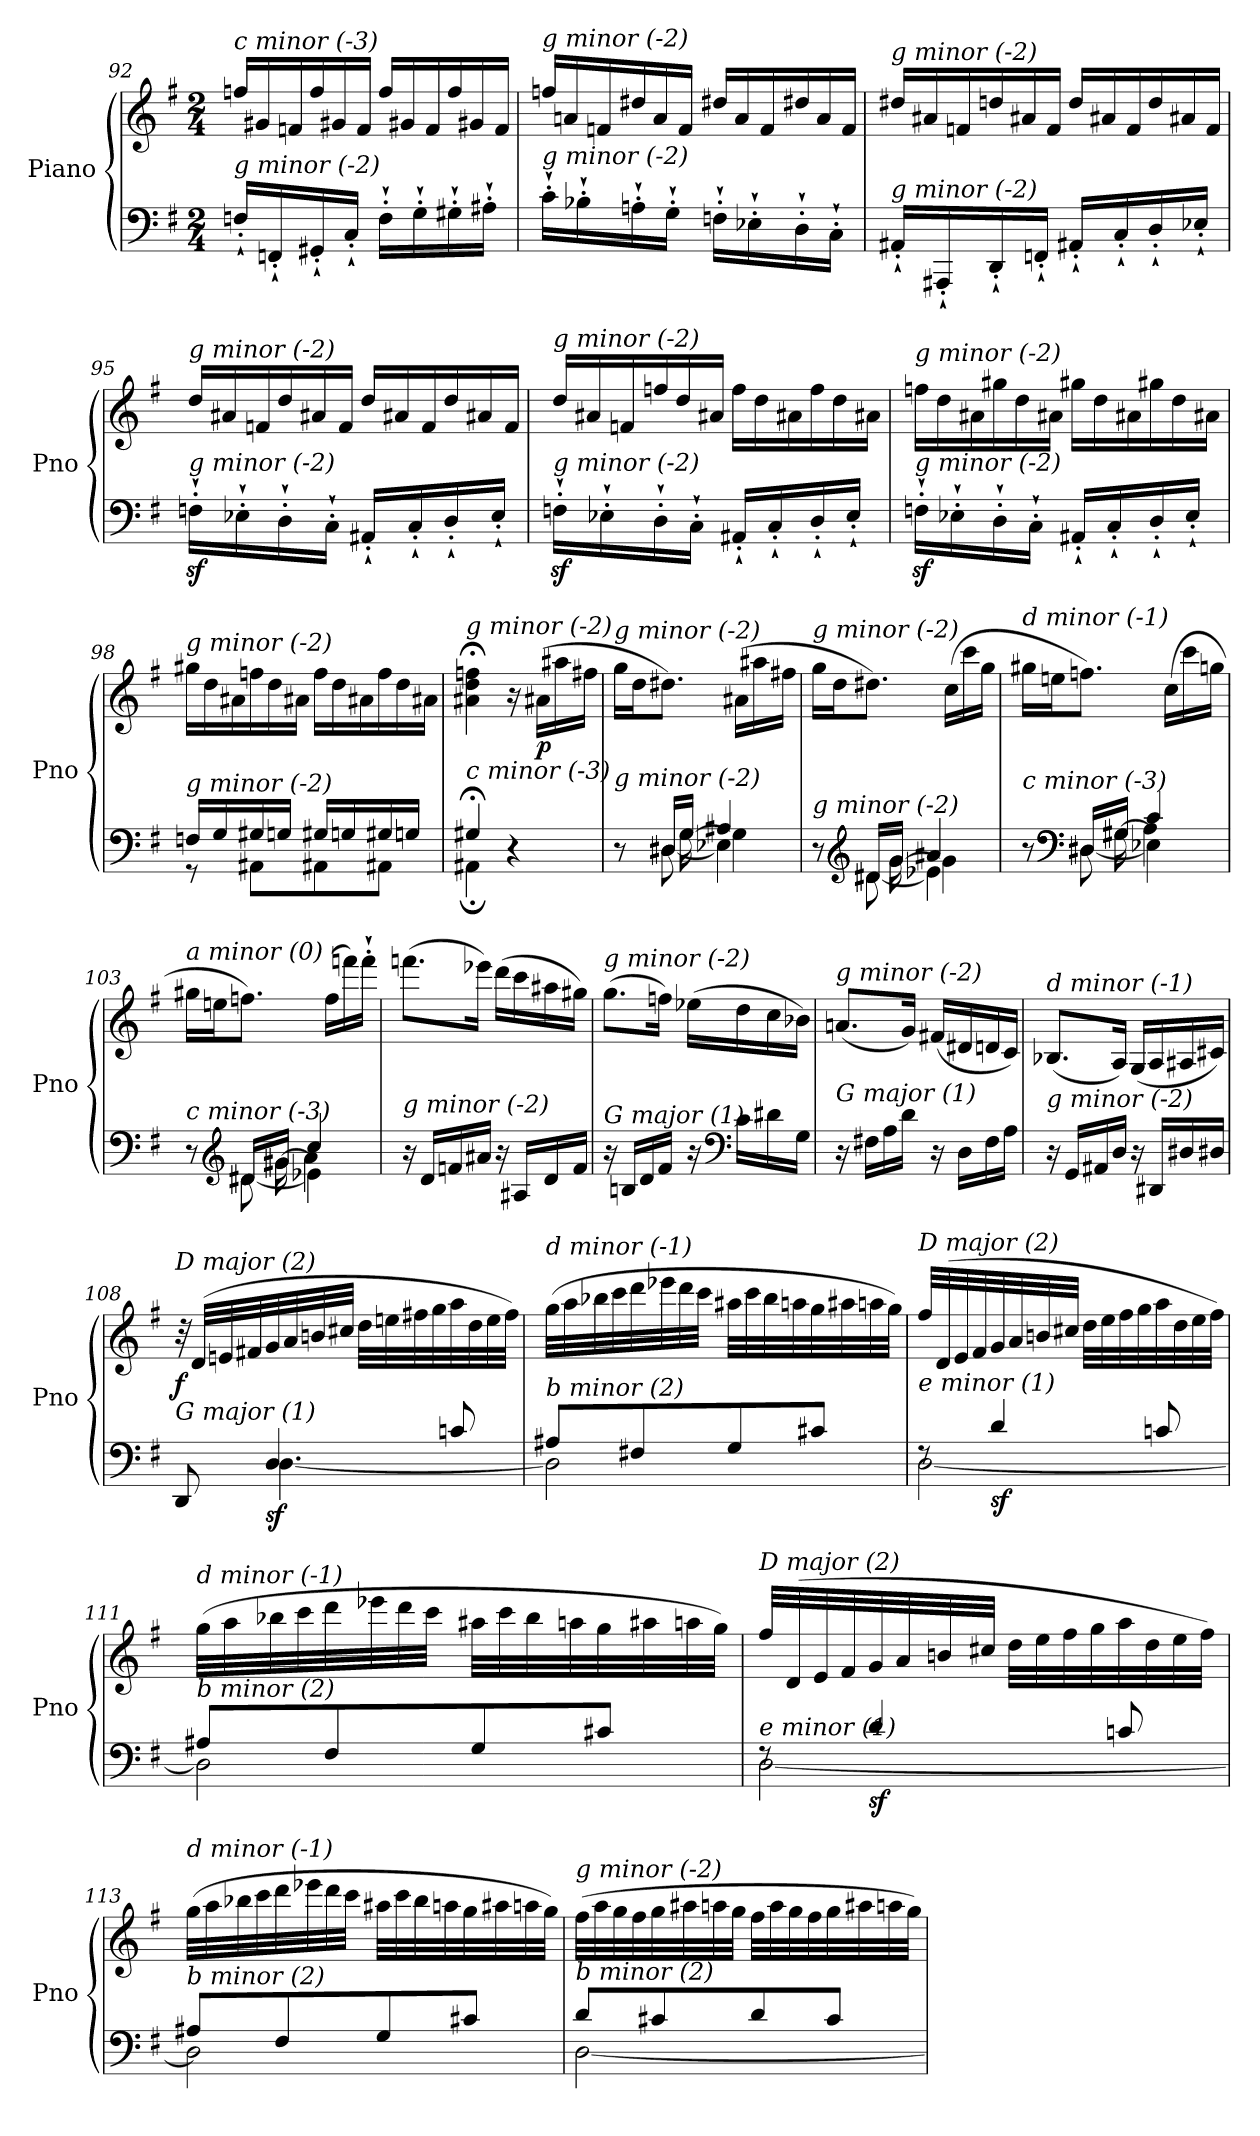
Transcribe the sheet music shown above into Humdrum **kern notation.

**kern	**kern	**dynam
*part1	*part1	*part1
*staff2	*staff1	*staff1/2
*I"Piano	*	*
*I'Pno	*	*
*clefF4	*clefG2	*
*k[f#]	*k[f#]	*
*M2/4	*M2/4	*
*	*Xtuplet	*
=92	=92	=92
!	!LO:TX:i:t=c minor (-3)	!
!LO:TX:i:t=g minor (-2)	!	!
16Fn`'/LL	24ffn/LL	.
.	24g#Xi/	.
16FFn`'/	.	.
.	24fn/	.
16GG#X`'i/	24ff/	.
.	24g#Xi/	.
16C`'/JJ	.	.
.	24f/JJ	.
16F`'\LL	24ff/LL	.
.	24g#Xi/	.
16G`'\	.	.
.	24f/	.
16G#X`'i\	24ff/	.
.	24g#Xi/	.
16A#X`'i\JJ	.	.
.	24f/JJ	.
=93	=93	=93
!	!LO:TX:i:t=g minor (-2)	!
!LO:TX:i:t=g minor (-2)	!	!
16c`'\LL	24ffn/LL	.
.	24an/	.
16B-X`'j\	.	.
.	24fn/	.
16An`'\	24dd#Xi/	.
.	24a/	.
16G`'\JJ	.	.
.	24f/JJ	.
16Fn`'\LL	24dd#Xi/LL	.
.	24a/	.
16E-X`'j\	.	.
.	24f/	.
16D`'\	24dd#Xi/	.
.	24a/	.
16C`'\JJ	.	.
.	24f/JJ	.
!!LO:LB:g=z
=94	=94	=94
!	!LO:TX:i:t=g minor (-2)	!
!LO:TX:i:t=g minor (-2)	!	!
16AA#X`'i/LL	24dd#Xi/LL	.
.	24a#Xi/	.
16AAA#X`'i/	.	.
.	24fn/	.
16DD`'/	24dd/	.
.	24a#Xi/	.
16FFn`'/JJ	.	.
.	24f/JJ	.
16AA#X`'i/LL	24dd/LL	.
.	24a#Xi/	.
16C`'/	.	.
.	24f/	.
16D`'/	24dd/	.
.	24a#Xi/	.
16E-X`'j/JJ	.	.
.	24f/JJ	.
=95	=95	=95
!	!LO:TX:i:t=g minor (-2)	!
!LO:TX:i:t=g minor (-2)	!	!
16Fnz<`'\LL	24dd/LL	.
.	24a#Xi/	.
16E-X`'j\	.	.
.	24fn/	.
16D`'\	24dd/	.
.	24a#Xi/	.
16C`'\JJ	.	.
.	24f/JJ	.
16AA#X`'i/LL	24dd/LL	.
.	24a#Xi/	.
16C`'/	.	.
.	24f/	.
16D`'/	24dd/	.
.	24a#Xi/	.
16E-`'j/JJ	.	.
.	24f/JJ	.
=96	=96	=96
!	!LO:TX:i:t=g minor (-2)	!
!LO:TX:i:t=g minor (-2)	!	!
16Fnz<`'\LL	24dd/LL	.
.	24a#Xi/	.
16E-X`'j\	.	.
.	24fn/	.
16D`'\	24ffn/	.
.	24dd/	.
16C`'\JJ	.	.
.	24a#Xi/JJ	.
16AA#X`'i/LL	24ff\LL	.
.	24dd\	.
16C`'/	.	.
.	24a#Xi\	.
16D`'/	24ff\	.
.	24dd\	.
16E-`'j/JJ	.	.
.	24a#Xi\JJ	.
!!LO:LB:g=z
=97	=97	=97
!	!LO:TX:i:t=g minor (-2)	!
!LO:TX:i:t=g minor (-2)	!	!
16Fnz<`'\LL	24ffn\LL	.
.	24dd\	.
16E-X`'j\	.	.
.	24a#Xi\	.
16D`'\	24gg#Xi\	.
.	24dd\	.
16C`'\JJ	.	.
.	24a#Xi\JJ	.
16AA#X`'i/LL	24gg#Xi\LL	.
.	24dd\	.
16C`'/	.	.
.	24a#Xi\	.
16D`'/	24gg#Xi\	.
.	24dd\	.
16E-`'j/JJ	.	.
.	24a#Xi\JJ	.
=98	=98	=98
*^	*	*
!	!	!LO:TX:i:t=g minor (-2)	!
!LO:TX:i:t=g minor (-2)	!	!	!
16Fn/LL	8r	24gg#Xi\LL	.
.	.	24dd\	.
16G/	.	.	.
.	.	24a#Xi\	.
16G#Xi/	8AA#Xi\L	24ffn\	.
.	.	24dd\	.
16G/JJ	.	.	.
.	.	24a#Xi\JJ	.
16G#Xi/LL	8AA#Xi\	24ff\LL	.
.	.	24dd\	.
16G/	.	.	.
.	.	24a#Xi\	.
16G#Xi/	8AA#Xi\J	24ff\	.
.	.	24dd\	.
16G/JJ	.	.	.
.	.	24a#Xi\JJ	.
=99	=99	=99	=99
*	*	*^	*
!	!	!LO:TX:i:t=g minor (-2)	!	!
!LO:TX:i:t=c minor (-3)	!	!	!	!
4G#X;<i/	4AA#X;i\	4a#Xi\;< 4dd\;< 4ffn\;<	4ryy	.
4r	4ryy	16r	4ryy	.
!	!	!	!	!LO:DY:b
.	.	(16a#Xi\LL	.	p
.	.	16aa#Xi\	.	.
.	.	16ff#X\JJ	.	.
=100	=100	=100	=100	=100
*	*^	*	*^	*
!	!	!	!LO:TX:i:t=g minor (-2)	!	!	!
!LO:TX:i:t=g minor (-2)	!	!	!	!	!	!
8r	8ryy	8.ryy	16gg\LL	8ryy	8.ryy	.
.	.	.	16dd\J	.	.	.
16D#Xi/LL	[8D#Xi\	.	8.dd#Xi\J)	4.ryy	.	.
16G/JJ	.	[16G\	.	.	4ryy	.
4A#Xi/	4E-X\]	4G\]	.	.	.	.
.	.	.	(16a#Xi\LL	.	.	.
.	.	.	16aa#Xi\	.	.	.
.	.	.	16ff#X\JJ	.	16ryy	.
!!LO:LB:g=z	!!	!!
=101	=101	=101	=101	=101	=101	=101
!	!	!	!LO:TX:i:t=g minor (-2)	!	!	!
!LO:TX:i:t=g minor (-2)	!	!	!	!	!	!
8r	8ryy	8.ryy	16gg\LL	8ryy	8.ryy	.
.	.	.	16dd\J	.	.	.
*clefG2	*	*	*	*	*	*
16d#Xi/LL	[8d#Xi\	.	8.dd#Xi\J)	4.ryy	.	.
16g/JJ	.	[16g\	.	.	4ryy	.
4a#Xi/	4e-X\]	4g\]	.	.	.	.
.	.	.	(16cc\LL	.	.	.
.	.	.	16ccc\	.	.	.
.	.	.	16gg\JJ	.	16ryy	.
=102	=102	=102	=102	=102	=102	=102
!	!	!	!LO:TX:i:t=d minor (-1)	!	!	!
!LO:TX:i:t=c minor (-3)	!	!	!	!	!	!
8r	8ryy	8.ryy	16gg#Xi\LL	8ryy	8.ryy	.
.	.	.	16een\J	.	.	.
*clefF4	*	*	*	*	*	*
16D#Xi/LL	[8D#Xi\	.	8.ffn\J)	4.ryy	.	.
16G#Xi/JJ	.	[16G#Xi\	.	.	4ryy	.
4c/	4E-X\]	4A-\]	.	.	.	.
.	.	.	(16cc\LL	.	.	.
.	.	.	16ccc\	.	.	.
.	.	.	16gg\JJ	.	16ryy	.
=103	=103	=103	=103	=103	=103	=103
!	!	!	!LO:TX:i:t=a minor (0)	!	!	!
!LO:TX:i:t=c minor (-3)	!	!	!	!	!	!
8r	8ryy	8.ryy	16gg#Xi\LL	8ryy	8.ryy	.
.	.	.	16een\J	.	.	.
*clefG2	*	*	*	*	*	*
16d#Xi/LL	[8d#Xi\	.	8.ffn\J)	4.ryy	.	.
16g#Xi/JJ	.	[16g#Xi\	.	.	4ryy	.
4cc/	4e-X\]	4a-\]	.	.	.	.
.	.	.	(16ff\LL	.	.	.
.	.	.	16fffn\)	.	.	.
.	.	.	16fff`'\JJ	.	16ryy	.
*v	*v	*v	*	*	*	*
=104	=104	=104	=104	=104
!	!LO:TX:i:t=g minor (-2)	!	!	!
!LO:TX:i:t=g minor (-2)	!	!	!	!
*	*v	*v	*v	*
16r	(8.fffn\L	.
16d/LL	.	.
16fn/	.	.
16a#Xi/JJ	16eee-Xj\Jk)	.
16r	(16ddd\LL	.
16A#Xi/LL	16ccc\	.
16d/	16aa#Xi\	.
16f/JJ	16gg#Xi\JJ)	.
!!LO:LB:g=z
=105	=105	=105
!	!LO:TX:i:t=g minor (-2)	!
!LO:TX:i:t=G major (1)	!	!
16r	(8.gg\L	.
16Bn/LL	.	.
16d/	.	.
!	!	!LO:DY:b
16f#/JJ	16ffn\Jk)	other-dynamics
16r	(16ee-Xj\LL	.
*clefF4	*	*
16c\LL	16dd\	.
16d#Xi\	16cc\	.
16G\JJ	16b-Xj\JJ)	.
!!LO:LB:g=z
=106	=106	=106
!	!LO:TX:i:t=g minor (-2)	!
!LO:TX:i:t=G major (1)	!	!
16r	(8.an/L	.
16F#X\LL	.	.
16A\	.	.
16d\JJ	16g/Jk)	.
16r	(16f#X/LL	.
16D\LL	16d#Xi/	.
16F#\	16d/	.
16A\JJ	16c/JJ)	.
=107	=107	=107
!	!LO:TX:i:t=d minor (-1)	!
!LO:TX:i:t=g minor (-2)	!	!
16r	(8.B-Xj/L	.
16GG/LL	.	.
16AA#Xi/	.	.
16D/JJ	16A/Jk)	.
16r	(16G/LL	.
16DD#Xi/LL	16A/	.
16D#Xi/	16A#Xi/	.
16D#Xi/JJ	16c#X/JJ)	.
=108	=108	=108
*^	*^	*
!	!	!LO:TX:i:t=D major (2)	!	!
!LO:TX:i:t=G major (1)	!	!	!	!
!	!	!	!	!LO:DY:b
8DD/	8ryy	32r	8ryy	f
.	.	(32d/LLL	.	.
.	.	32en/	.	.
.	.	32f#X/	.	.
!	!	!	!	!LO:DY:b=2
4D/	[4.D\	32g/	4.ryy	sf
.	.	32a/	.	.
.	.	32bn/	.	.
.	.	32cc#X/JJJ	.	.
.	.	32dd\LLL	.	.
.	.	32een\	.	.
.	.	32ff#X\	.	.
.	.	32gg\	.	.
8cn/	.	32aa\	.	.
.	.	32dd\	.	.
.	.	32ee\	.	.
.	.	32ff#\JJJ)	.	.
*	*	*v	*v	*
!!LO:PB:g=z
=109	=109	=109	=109
!	!	!LO:TX:i:t=d minor (-1)	!
!LO:TX:i:t=b minor (2)	!	!	!
8A#Xi/L	2D\]	(32gg\LLL	.
.	.	32aa\	.
.	.	32bb-Xj\	.
.	.	32ccc\	.
8F#X/	.	32ddd\	.
.	.	32eee-Xj\	.
.	.	32ddd\	.
.	.	32ccc\JJJ	.
8G/	.	32aa#Xi\LLL	.
.	.	32ccc\	.
.	.	32bb-j\	.
.	.	32aa\	.
8c#X/J	.	32gg\	.
.	.	32aa#Xi\	.
.	.	32aa\	.
.	.	32gg\JJJ)	.
=110	=110	=110	=110
!	!	!LO:TX:i:t=D major (2)	!
!LO:TX:i:t=e minor (1)	!	!	!
8rF	[2D\	32ff#/LLL	.
.	.	(32d/	.
.	.	32e/	.
.	.	32f#/	.
!	!	!	!LO:DY:b=2
4d/	.	32g/	sf
.	.	32a/	.
.	.	32bn/	.
.	.	32cc#X/JJJ	.
.	.	32dd\LLL	.
.	.	32ee\	.
.	.	32ff#\	.
.	.	32gg\	.
8cn/	.	32aa\	.
.	.	32dd\	.
.	.	32ee\	.
.	.	32ff#\JJJ)	.
!!LO:LB:g=z
=111	=111	=111	=111
!	!	!LO:TX:i:t=d minor (-1)	!
!LO:TX:i:t=b minor (2)	!	!	!
8A#Xi/L	2D\]	(32gg\LLL	.
.	.	32aa\	.
.	.	32bb-Xj\	.
.	.	32ccc\	.
8F#/	.	32ddd\	.
.	.	32eee-Xj\	.
.	.	32ddd\	.
.	.	32ccc\JJJ	.
8G/	.	32aa#Xi\LLL	.
.	.	32ccc\	.
.	.	32bb-j\	.
.	.	32aa\	.
8c#X/J	.	32gg\	.
.	.	32aa#Xi\	.
.	.	32aa\	.
.	.	32gg\JJJ)	.
!!LO:LB:g=z
=112	=112	=112	=112
!	!	!LO:TX:i:t=D major (2)	!
!LO:TX:i:t=e minor (1)	!	!	!
8rF	[2D\	32ff#/LLL	.
.	.	(32d/	.
.	.	32e/	.
.	.	32f#/	.
!	!	!	!LO:DY:b=2
4d/	.	32g/	sf
.	.	32a/	.
.	.	32bn/	.
.	.	32cc#X/JJJ	.
.	.	32dd\LLL	.
.	.	32ee\	.
.	.	32ff#\	.
.	.	32gg\	.
8cn/	.	32aa\	.
.	.	32dd\	.
.	.	32ee\	.
.	.	32ff#\JJJ)	.
=113	=113	=113	=113
!	!	!LO:TX:i:t=d minor (-1)	!
!LO:TX:i:t=b minor (2)	!	!	!
8A#Xi/L	2D\]	(32gg\LLL	.
.	.	32aa\	.
.	.	32bb-Xj\	.
.	.	32ccc\	.
8F#/	.	32ddd\	.
.	.	32eee-Xj\	.
.	.	32ddd\	.
.	.	32ccc\JJJ	.
8G/	.	32aa#Xi\LLL	.
.	.	32ccc\	.
.	.	32bb-j\	.
.	.	32aa\	.
8c#X/J	.	32gg\	.
.	.	32aa#Xi\	.
.	.	32aa\	.
.	.	32gg\JJJ)	.
!!LO:LB:g=z
=114	=114	=114	=114
!	!	!LO:TX:i:t=g minor (-2)	!
!LO:TX:i:t=b minor (2)	!	!	!
8d/L	[2D\	(32ff#\LLL	.
.	.	32aa\	.
.	.	32gg\	.
.	.	32ff#\	.
8c#X/	.	32gg\	.
.	.	32aa#Xi\	.
.	.	32aa\	.
.	.	32gg\JJJ	.
8d/	.	32ff#\LLL	.
.	.	32aa\	.
.	.	32gg\	.
.	.	32ff#\	.
8c#/J	.	32gg\	.
.	.	32aa#Xi\	.
.	.	32aa\	.
.	.	32gg\JJJ)	.
*v	*v	*	*
=	=	=
*-	*-	*-
